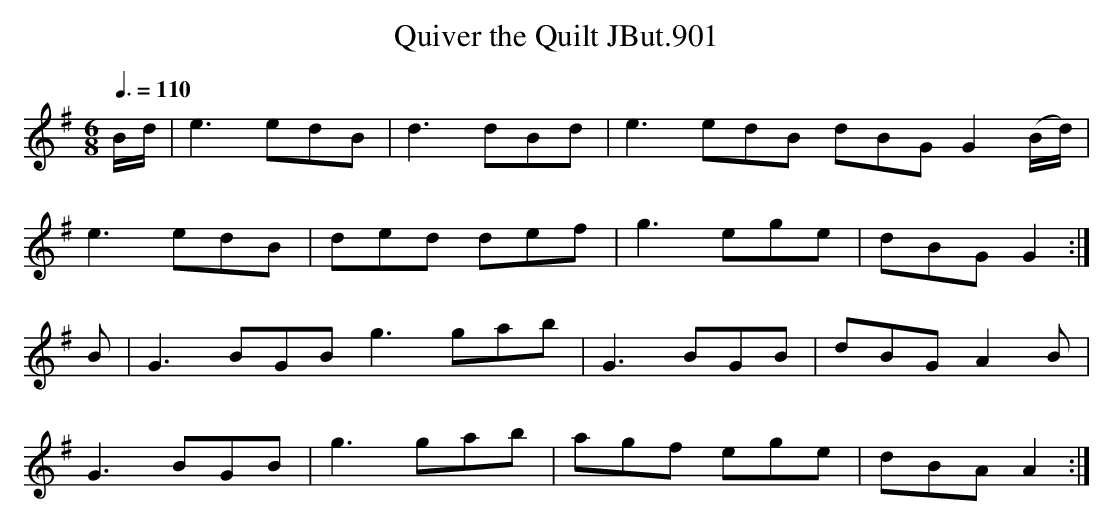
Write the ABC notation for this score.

X:1
T:Quiver the Quilt JBut.901
M:6/8
L:1/8
Q:3/8=110
K:G
B/d/ | e3 edB | d3 dBd | e3 edB dBG G2 (B/d/) |
e3 edB | ded def | g3 ege | dBG G2 :|
B | G3 BGB g3 gab | G3 BGB | dBG A2B |
G3 BGB | g3 gab | agf ege | dBA A2 :|
